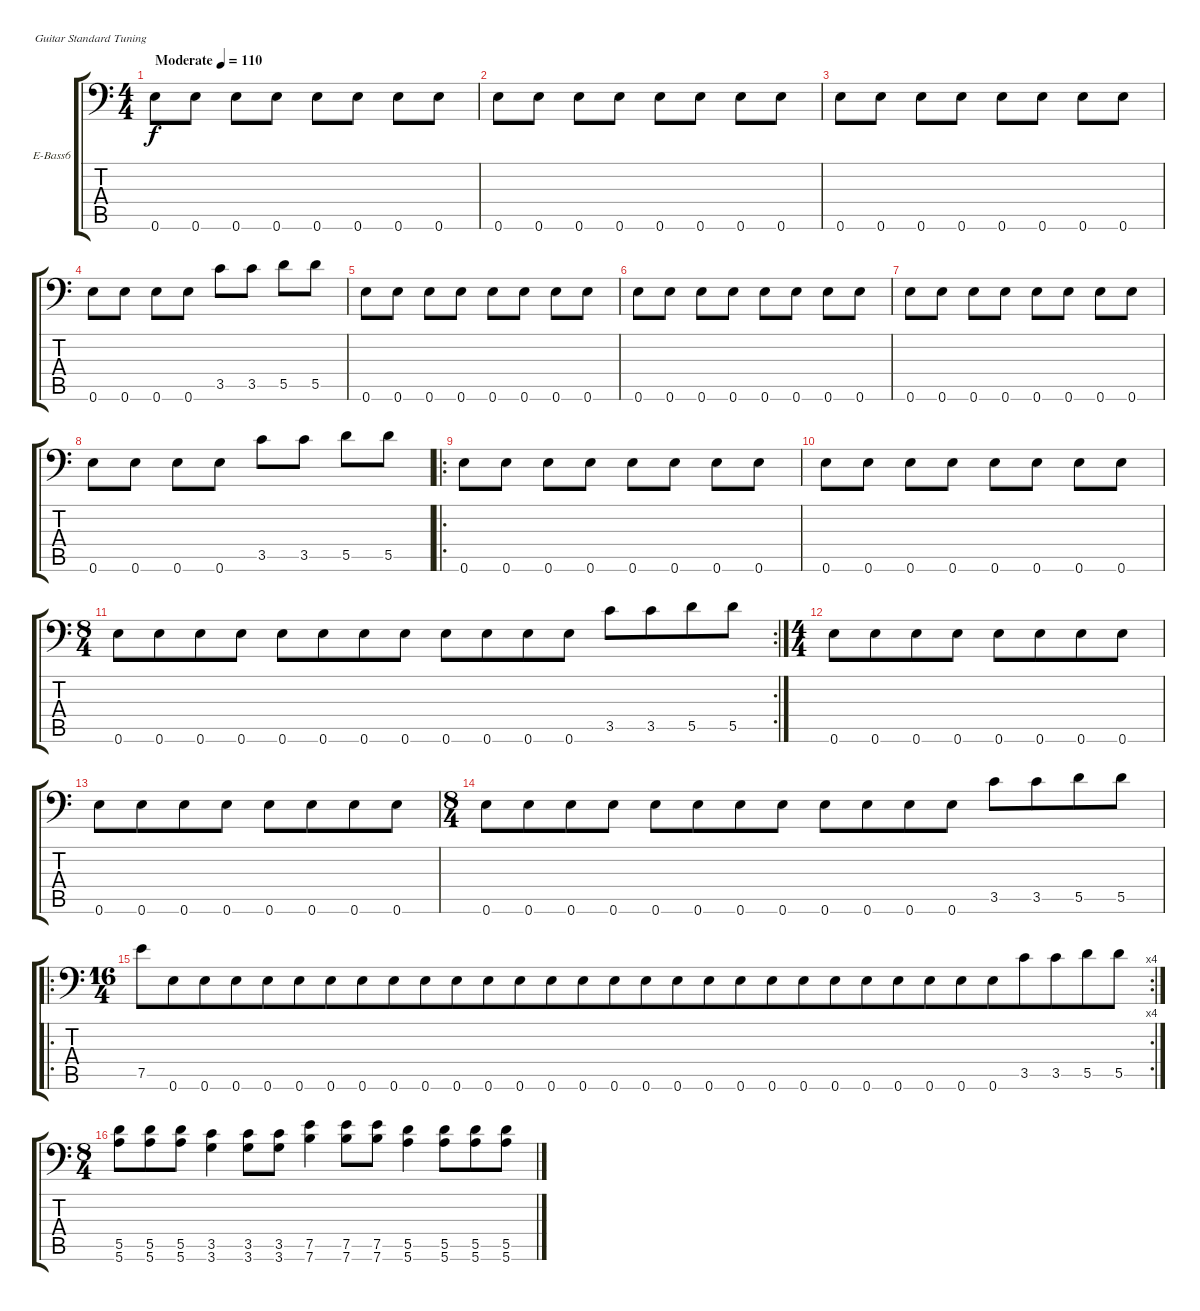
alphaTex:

\bracketExtendMode groupsimilarinstruments
\firstSystemTrackNameOrientation horizontal
\otherSystemsTrackNameOrientation horizontal
\track ("Spoor 2" "E-Bass6") {instrument electricbassfinger}
\staff {score tabs}
\tuning (E4 B3 G3 D3 A2 E2)
\ts (4 4)
\beaming (8 2 2 2 2)
\tempo (110 "Moderate")
\clef f4
\ks c
0.6.8{dy f instrument electricbassfinger} 0.6.8 0.6.8 0.6.8 0.6.8 0.6.8 0.6.8 0.6.8 |
0.6.8 0.6.8 0.6.8 0.6.8 0.6.8 0.6.8 0.6.8 0.6.8 |
0.6.8 0.6.8 0.6.8 0.6.8 0.6.8 0.6.8 0.6.8 0.6.8 |
0.6.8 0.6.8 0.6.8 0.6.8 3.5.8 3.5.8 5.5.8 5.5.8 |
0.6.8 0.6.8 0.6.8 0.6.8 0.6.8 0.6.8 0.6.8 0.6.8 |
0.6.8 0.6.8 0.6.8 0.6.8 0.6.8 0.6.8 0.6.8 0.6.8 |
0.6.8 0.6.8 0.6.8 0.6.8 0.6.8 0.6.8 0.6.8 0.6.8 |
0.6.8 0.6.8 0.6.8 0.6.8 3.5.8 3.5.8 5.5.8 5.5.8 |
\ro
0.6.8 0.6.8 0.6.8 0.6.8 0.6.8 0.6.8 0.6.8 0.6.8 |
0.6.8 0.6.8 0.6.8 0.6.8 0.6.8 0.6.8 0.6.8 0.6.8 |
\rc 2
\ts (8 4)
\beaming (8 4 4 4 4)
0.6.8 0.6.8 0.6.8 0.6.8 0.6.8 0.6.8 0.6.8 0.6.8 0.6.8 0.6.8 0.6.8 0.6.8 3.5.8 3.5.8 5.5.8 5.5.8 |
\ts (4 4)
\beaming (8 4 4 4 4)
0.6.8 0.6.8 0.6.8 0.6.8 0.6.8 0.6.8 0.6.8 0.6.8 |
0.6.8 0.6.8 0.6.8 0.6.8 0.6.8 0.6.8 0.6.8 0.6.8 |
\ts (8 4)
\beaming (8 4 4 4 4)
0.6.8 0.6.8 0.6.8 0.6.8 0.6.8 0.6.8 0.6.8 0.6.8 0.6.8 0.6.8 0.6.8 0.6.8 3.5.8 3.5.8 5.5.8 5.5.8 |
\ro
\rc 4
\ts (16 4)
\beaming (8 32)
7.5.8 0.6.8 0.6.8 0.6.8 0.6.8 0.6.8 0.6.8 0.6.8 0.6.8 0.6.8 0.6.8 0.6.8 0.6.8 0.6.8 0.6.8 0.6.8 0.6.8 0.6.8 0.6.8 0.6.8 0.6.8 0.6.8 0.6.8 0.6.8 0.6.8 0.6.8 0.6.8 0.6.8 3.5.8 3.5.8 5.5.8 5.5.8 |
\ts (8 4)
\beaming (8 4 4 4 4)
(5.5 5.6).8 (5.5 5.6).8 (5.5 5.6).8 (3.5 3.6).4 (3.5 3.6).8 (3.5 3.6).8 (7.5 7.6).4 (7.5 7.6).8 (7.5 7.6).8 (5.5 5.6).4 (5.5 5.6).8 (5.5 5.6).8 (5.5 5.6).8
